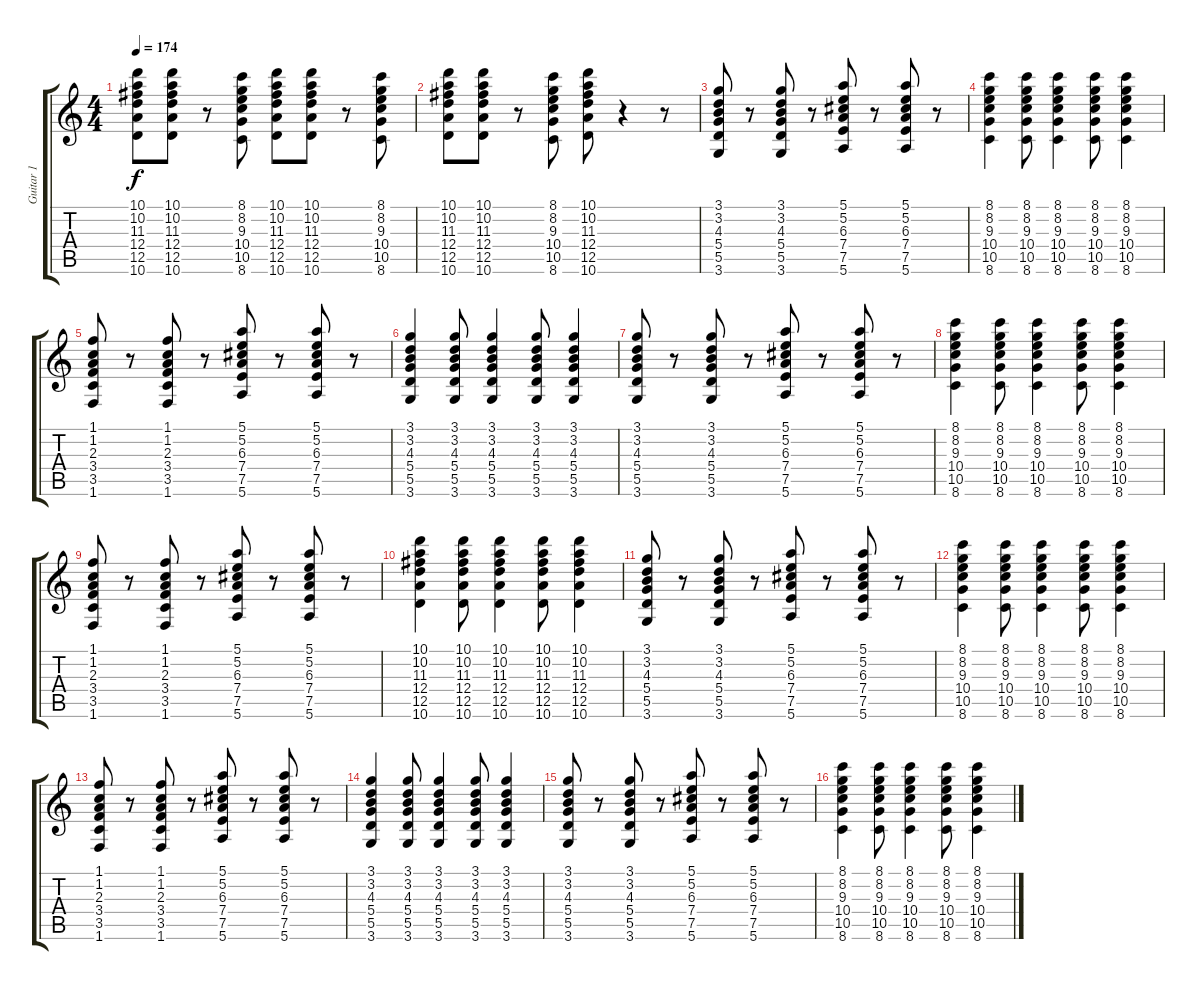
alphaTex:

\track ("Guitar 1" "Guitar 1") {instrument acousticguitarsteel}
\staff {score tabs}
\tuning (E4 B3 G3 D3 A2 E2) {hide}
\ts (4 4)
\tempo 174
\clef g2
\ks c
(10.1 10.2 11.3 12.4 12.5 10.6).8{dy f} (10.1 10.2 11.3 12.4 12.5 10.6).8 r.8 (8.1 8.2 9.3 10.4 10.5 8.6).8 (10.1 10.2 11.3 12.4 12.5 10.6).8 (10.1 10.2 11.3 12.4 12.5 10.6).8 r.8 (8.1 8.2 9.3 10.4 10.5 8.6).8 |
(10.1 10.2 11.3 12.4 12.5 10.6).8 (10.1 10.2 11.3 12.4 12.5 10.6).8 r.8 (8.1 8.2 9.3 10.4 10.5 8.6).8 (10.1 10.2 11.3 12.4 12.5 10.6).8 r.4 r.8 |
(3.1 3.2 4.3 5.4 5.5 3.6).8 r.8 (3.1 3.2 4.3 5.4 5.5 3.6).8 r.8 (5.1 5.2 6.3 7.4 7.5 5.6).8 r.8 (5.1 5.2 6.3 7.4 7.5 5.6).8 r.8 |
(8.1 8.2 9.3 10.4 10.5 8.6).4 (8.1 8.2 9.3 10.4 10.5 8.6).8 (8.1 8.2 9.3 10.4 10.5 8.6).4 (8.1 8.2 9.3 10.4 10.5 8.6).8 (8.1 8.2 9.3 10.4 10.5 8.6).4 |
(1.1 1.2 2.3 3.4 3.5 1.6).8 r.8 (1.1 1.2 2.3 3.4 3.5 1.6).8 r.8 (5.1 5.2 6.3 7.4 7.5 5.6).8 r.8 (5.1 5.2 6.3 7.4 7.5 5.6).8 r.8 |
(3.1 3.2 4.3 5.4 5.5 3.6).4 (3.1 3.2 4.3 5.4 5.5 3.6).8 (3.1 3.2 4.3 5.4 5.5 3.6).4 (3.1 3.2 4.3 5.4 5.5 3.6).8 (3.1 3.2 4.3 5.4 5.5 3.6).4 |
(3.1 3.2 4.3 5.4 5.5 3.6).8 r.8 (3.1 3.2 4.3 5.4 5.5 3.6).8 r.8 (5.1 5.2 6.3 7.4 7.5 5.6).8 r.8 (5.1 5.2 6.3 7.4 7.5 5.6).8 r.8 |
(8.1 8.2 9.3 10.4 10.5 8.6).4 (8.1 8.2 9.3 10.4 10.5 8.6).8 (8.1 8.2 9.3 10.4 10.5 8.6).4 (8.1 8.2 9.3 10.4 10.5 8.6).8 (8.1 8.2 9.3 10.4 10.5 8.6).4 |
(1.1 1.2 2.3 3.4 3.5 1.6).8 r.8 (1.1 1.2 2.3 3.4 3.5 1.6).8 r.8 (5.1 5.2 6.3 7.4 7.5 5.6).8 r.8 (5.1 5.2 6.3 7.4 7.5 5.6).8 r.8 |
(10.1 10.2 11.3 12.4 12.5 10.6).4 (10.1 10.2 11.3 12.4 12.5 10.6).8 (10.1 10.2 11.3 12.4 12.5 10.6).4 (10.1 10.2 11.3 12.4 12.5 10.6).8 (10.1 10.2 11.3 12.4 12.5 10.6).4 |
(3.1 3.2 4.3 5.4 5.5 3.6).8 r.8 (3.1 3.2 4.3 5.4 5.5 3.6).8 r.8 (5.1 5.2 6.3 7.4 7.5 5.6).8 r.8 (5.1 5.2 6.3 7.4 7.5 5.6).8 r.8 |
(8.1 8.2 9.3 10.4 10.5 8.6).4 (8.1 8.2 9.3 10.4 10.5 8.6).8 (8.1 8.2 9.3 10.4 10.5 8.6).4 (8.1 8.2 9.3 10.4 10.5 8.6).8 (8.1 8.2 9.3 10.4 10.5 8.6).4 |
(1.1 1.2 2.3 3.4 3.5 1.6).8 r.8 (1.1 1.2 2.3 3.4 3.5 1.6).8 r.8 (5.1 5.2 6.3 7.4 7.5 5.6).8 r.8 (5.1 5.2 6.3 7.4 7.5 5.6).8 r.8 |
(3.1 3.2 4.3 5.4 5.5 3.6).4 (3.1 3.2 4.3 5.4 5.5 3.6).8 (3.1 3.2 4.3 5.4 5.5 3.6).4 (3.1 3.2 4.3 5.4 5.5 3.6).8 (3.1 3.2 4.3 5.4 5.5 3.6).4 |
(3.1 3.2 4.3 5.4 5.5 3.6).8 r.8 (3.1 3.2 4.3 5.4 5.5 3.6).8 r.8 (5.1 5.2 6.3 7.4 7.5 5.6).8 r.8 (5.1 5.2 6.3 7.4 7.5 5.6).8 r.8 |
(8.1 8.2 9.3 10.4 10.5 8.6).4 (8.1 8.2 9.3 10.4 10.5 8.6).8 (8.1 8.2 9.3 10.4 10.5 8.6).4 (8.1 8.2 9.3 10.4 10.5 8.6).8 (8.1 8.2 9.3 10.4 10.5 8.6).4
